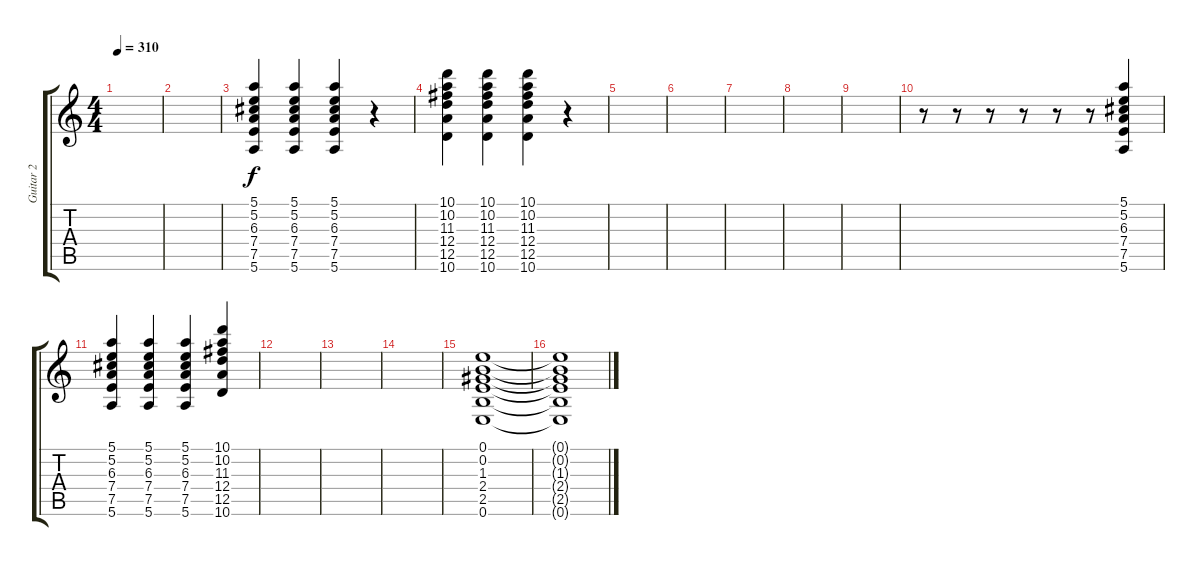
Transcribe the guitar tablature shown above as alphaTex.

\track ("Guitar 2" "Guitar 2") {instrument electricguitarjazz}
\staff {score tabs}
\tuning (E4 B3 G3 D3 A2 E2) {hide}
\ts (4 4)
\tempo 310
\clef g2
\ks c
|
|
(5.1 5.2 6.3 7.4 7.5 5.6).4 (5.1 5.2 6.3 7.4 7.5 5.6).4 (5.1 5.2 6.3 7.4 7.5 5.6).4 r.4 |
(10.1 10.2 11.3 12.4 12.5 10.6).4 (10.1 10.2 11.3 12.4 12.5 10.6).4 (10.1 10.2 11.3 12.4 12.5 10.6).4 r.4 |
|
|
|
|
|
r.8 r.8 r.8 r.8 r.8 r.8 (5.1 5.2 6.3 7.4 7.5 5.6).4 |
(5.1 5.2 6.3 7.4 7.5 5.6).4 (5.1 5.2 6.3 7.4 7.5 5.6).4 (5.1 5.2 6.3 7.4 7.5 5.6).4 (10.1 10.2 11.3 12.4 12.5 10.6).4{beam Up} |
|
|
|
(0.1 0.2 1.3 2.4 2.5 0.6).1 |
(0.1{t} 0.2{t} 1.3{t} 2.4{t} 2.5{t} 0.6{t}).1
